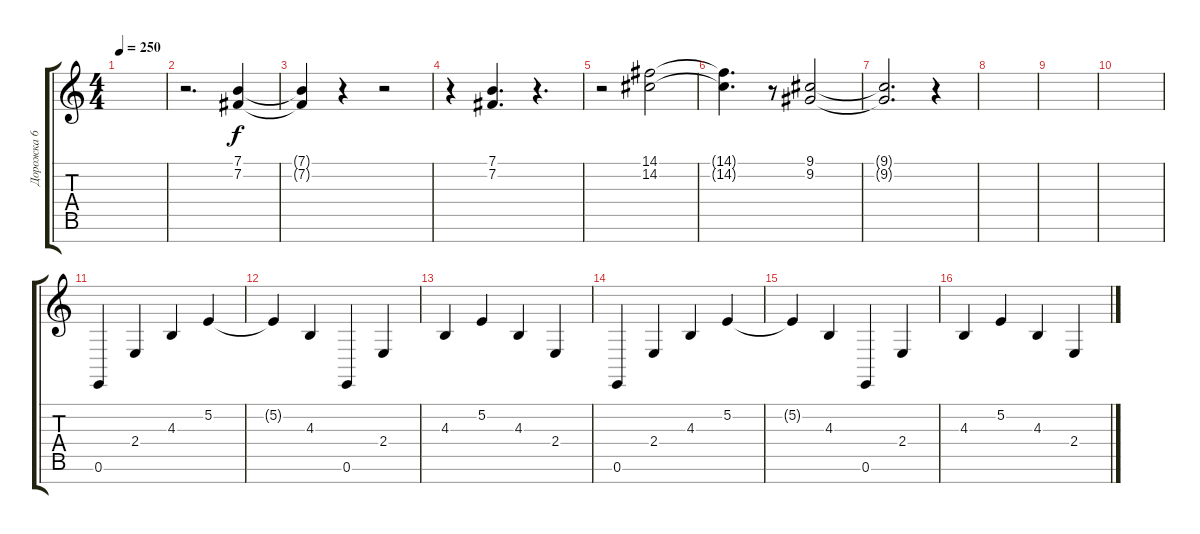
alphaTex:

\track ("Дорожка 6" "Дорожка 6") {instrument drawbarorgan}
\staff {score tabs}
\tuning (E4 B3 G3 D3 A2 E2 B1) {hide}
\ts (4 4)
\tempo 250
\clef g2
\ks c
|
r.2{d} (7.1 7.2).4 |
(7.1{t} 7.2{t}).4 r.4 r.2 |
r.4 (7.1 7.2).4{d} r.4{d} |
r.2 (14.1 14.2).2 |
(14.1{t} 14.2{t}).4{d} r.8 (9.1 9.2).2 |
(9.1{t} 9.2{t}).2{d} r.4 |
|
|
|
0.6.4 2.4.4 4.3.4 5.2.4 |
5.2{t}.4 4.3.4 0.6.4 2.4.4 |
4.3.4 5.2.4 4.3.4 2.4.4 |
0.6.4 2.4.4 4.3.4 5.2.4 |
5.2{t}.4 4.3.4 0.6.4 2.4.4 |
4.3.4 5.2.4 4.3.4 2.4.4
